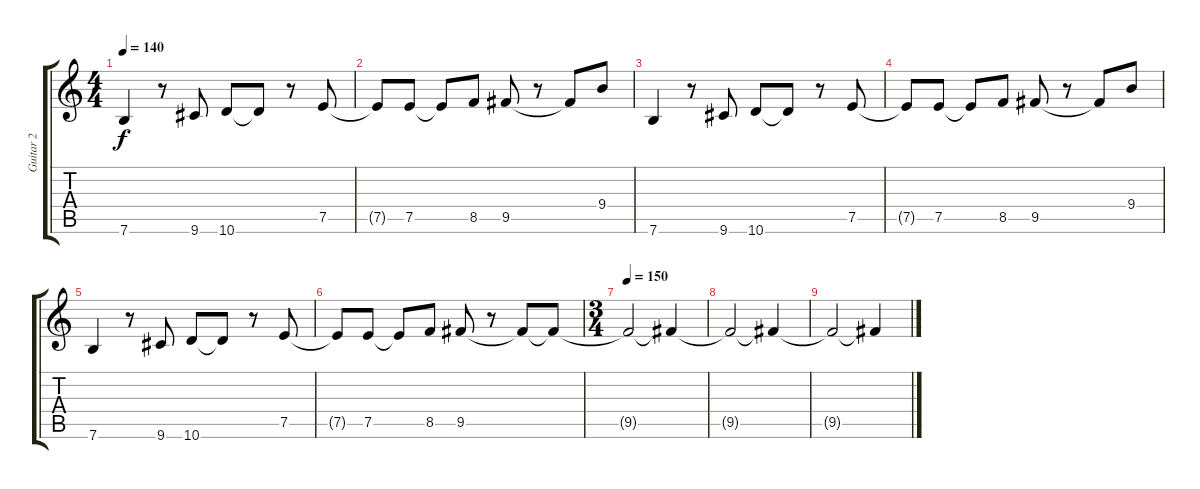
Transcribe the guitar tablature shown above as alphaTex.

\track ("Guitar 2" "Guitar 2") {instrument distortionguitar}
\staff {score tabs}
\tuning (E4 B3 G3 D3 A2 E2) {hide}
\ts (4 4)
\tempo 140
\clef g2
\ks c
7.6.4{dy f} r.8 9.6.8 10.6.8 10.6{t}.8 r.8 7.5.8 |
7.5{t}.8 7.5.8 7.5{t}.8 8.5.8 9.5.8 r.8 9.5{t}.8 9.4.8 |
7.6.4 r.8 9.6.8 10.6.8 10.6{t}.8 r.8 7.5.8 |
7.5{t}.8 7.5.8 7.5{t}.8 8.5.8 9.5.8 r.8 9.5{t}.8 9.4.8 |
7.6.4 r.8 9.6.8 10.6.8 10.6{t}.8 r.8 7.5.8 |
7.5{t}.8 7.5.8 7.5{t}.8 8.5.8 9.5.8 r.8 9.5{t}.8 9.5{t}.8 |
\ts (3 4)
\tempo 150
9.5{t}.2 9.5{t}.4 |
9.5{t}.2 9.5{t}.4 |
9.5{t}.2 9.5{t}.4
